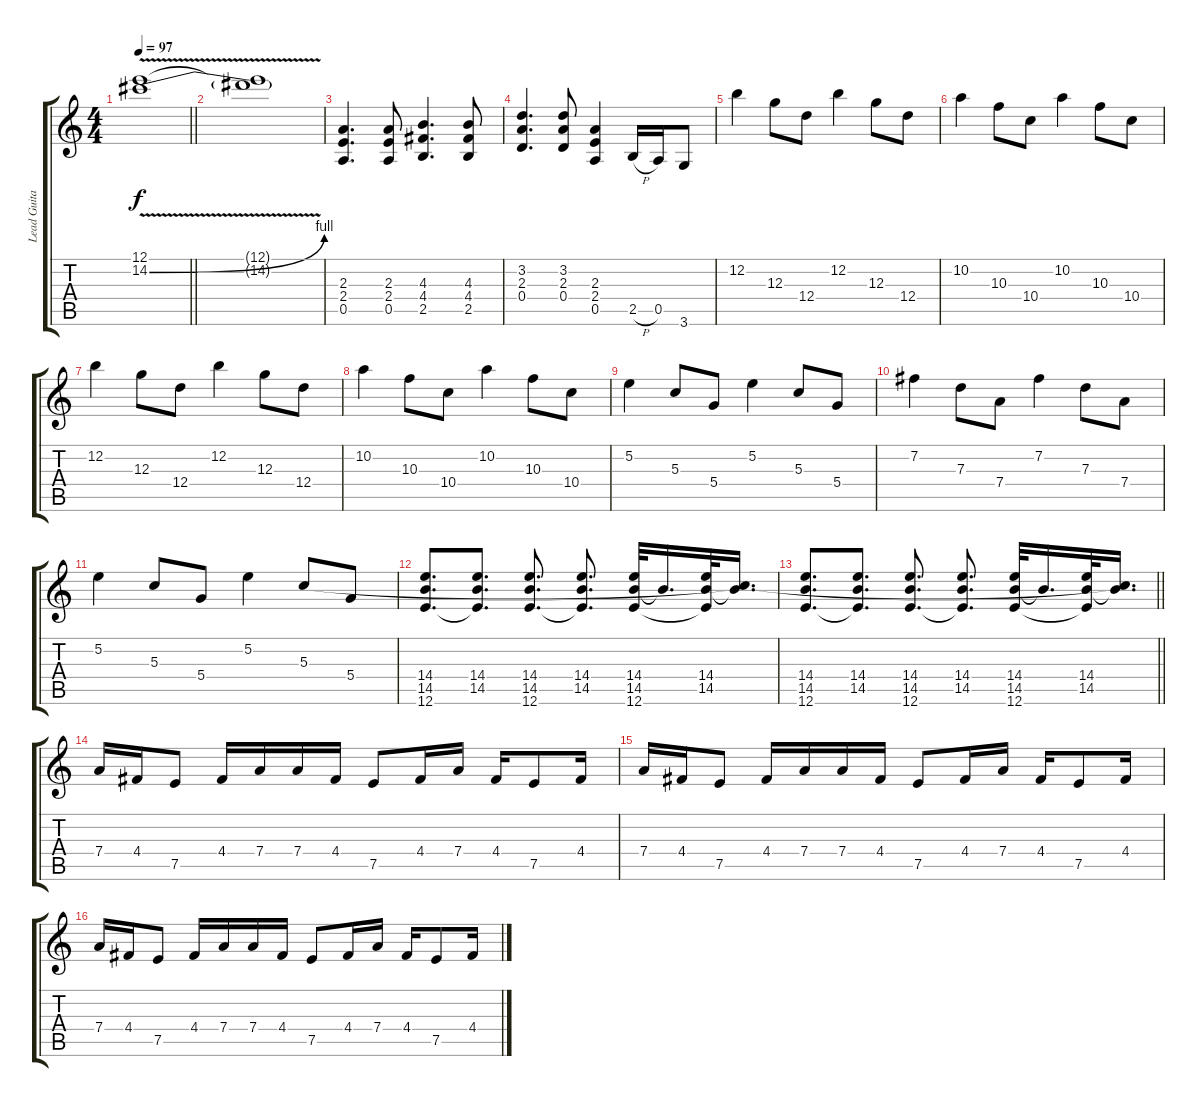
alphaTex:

\track ("Lead Guitar" "Lead Guita") {instrument distortionguitar}
\staff {score tabs}
\tuning (E4 B3 G3 D3 A2 E2) {hide}
\ts (4 4)
\tempo 97
\clef g2
\barLineRight lightlight
\ks c
(12.1{v} 14.2{be (bend 0 0 60 4)}).1{dy f} |
(12.1{t} 14.2{t}).1 |
(2.3 2.4 0.5).4{d volume 16} (2.3 2.4 0.5).8 (4.3 4.4 2.5).4{d} (4.3 4.4 2.5).8 |
(3.2 2.3 0.4).4{d} (3.2 2.3 0.4).8 (2.3 2.4 0.5).4 2.5{h}.16 0.5.16 3.6.8 |
12.2.4{volume 13} 12.3.8 12.4.8 12.2.4 12.3.8 12.4.8 |
10.2.4{volume 13} 10.3.8 10.4.8 10.2.4 10.3.8 10.4.8 |
12.2.4{volume 13} 12.3.8 12.4.8 12.2.4 12.3.8 12.4.8 |
10.2.4{volume 13} 10.3.8 10.4.8 10.2.4 10.3.8 10.4.8 |
5.2.4 5.3.8 5.4.8 5.2.4 5.3.8 5.4.8 |
7.2.4{volume 13} 7.3.8 7.4.8 7.2.4 7.3.8 7.4.8 |
5.2.4 5.3.8 5.4.8 5.2.4 5.3.8 5.4.8 |
(14.4 14.5 12.6).8{d volume 13 instrument overdrivenguitar} (14.4 14.5 12.6{t}).8{d} (14.4 14.5 12.6).8{d} (14.4 14.5 12.6{t}).8{d} (14.4 14.5 12.6).32 14.5{t}.16{d} (14.4 14.5 12.6{t}).32 (5.3{t} 14.5{t}).16{d} |
\barLineRight lightlight
(14.4 14.5 12.6).8{d volume 16 instrument overdrivenguitar} (14.4 14.5 12.6{t}).8{d} (14.4 14.5 12.6).8{d} (14.4 14.5 12.6{t}).8{d} (14.4 14.5 12.6).32 14.5{t}.16{d} (14.4 14.5 12.6{t}).32 (5.3{t} 14.5{t}).16{d} |
7.4.16{volume 11} 4.4.16 7.5.8 4.4.16 7.4.16 7.4.16 4.4.16 7.5.8 4.4.16 7.4.16 4.4.16 7.5.8 4.4.16 |
7.4.16 4.4.16 7.5.8 4.4.16 7.4.16 7.4.16 4.4.16 7.5.8 4.4.16 7.4.16 4.4.16 7.5.8 4.4.16 |
7.4.16 4.4.16 7.5.8 4.4.16 7.4.16 7.4.16 4.4.16 7.5.8 4.4.16 7.4.16 4.4.16 7.5.8 4.4.16
